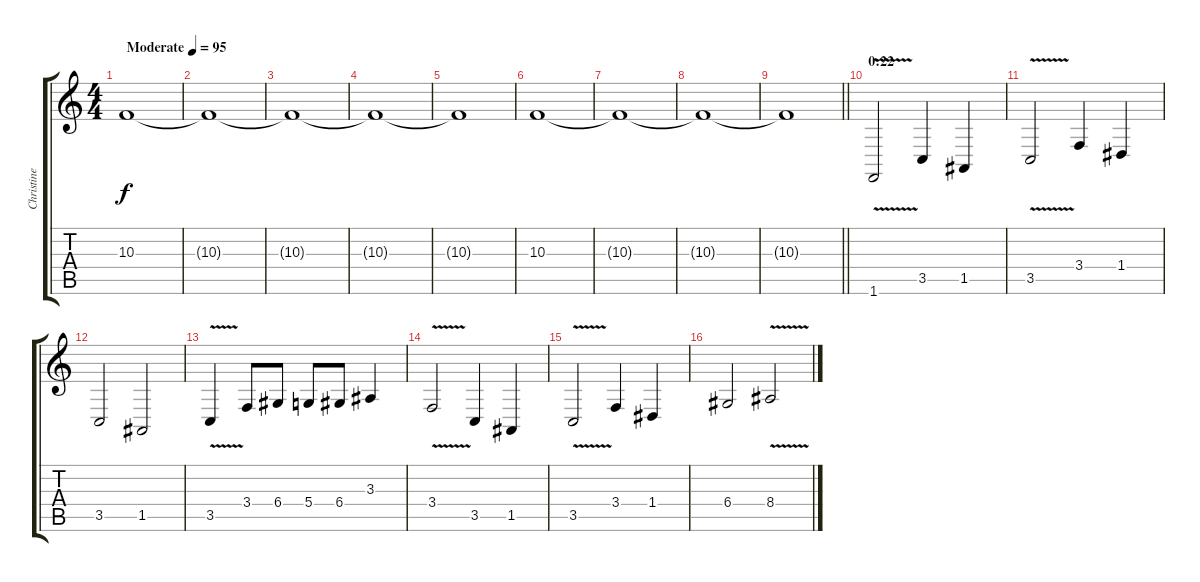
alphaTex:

\track ("Christine S." "Christine ") {instrument stringensemble1}
\staff {score tabs}
\tuning (E4 B3 G3 D3 A2 E2) {hide}
\ts (4 4)
\tempo (95 "Moderate")
\clef g2
\ks c
10.3.1{dy f instrument stringensemble1} |
10.3{t}.1 |
10.3{t}.1 |
10.3{t}.1 |
10.3{t}.1 |
10.3.1 |
10.3{t}.1 |
10.3{t}.1 |
\barLineRight lightlight
10.3{t}.1 |
\section ("" "0:22")
1.6{v}.2{volume 12 instrument cello} 3.5.4 1.5.4 |
3.5{v}.2 3.4.4 1.4.4 |
3.5.2 1.5.2 |
3.5{v}.4 3.4.8 6.4.8 5.4.8 6.4.8 3.3.4 |
3.4{v}.2 3.5.4 1.5.4 |
3.5{v}.2 3.4.4 1.4.4 |
6.4.2 8.4{v}.2
